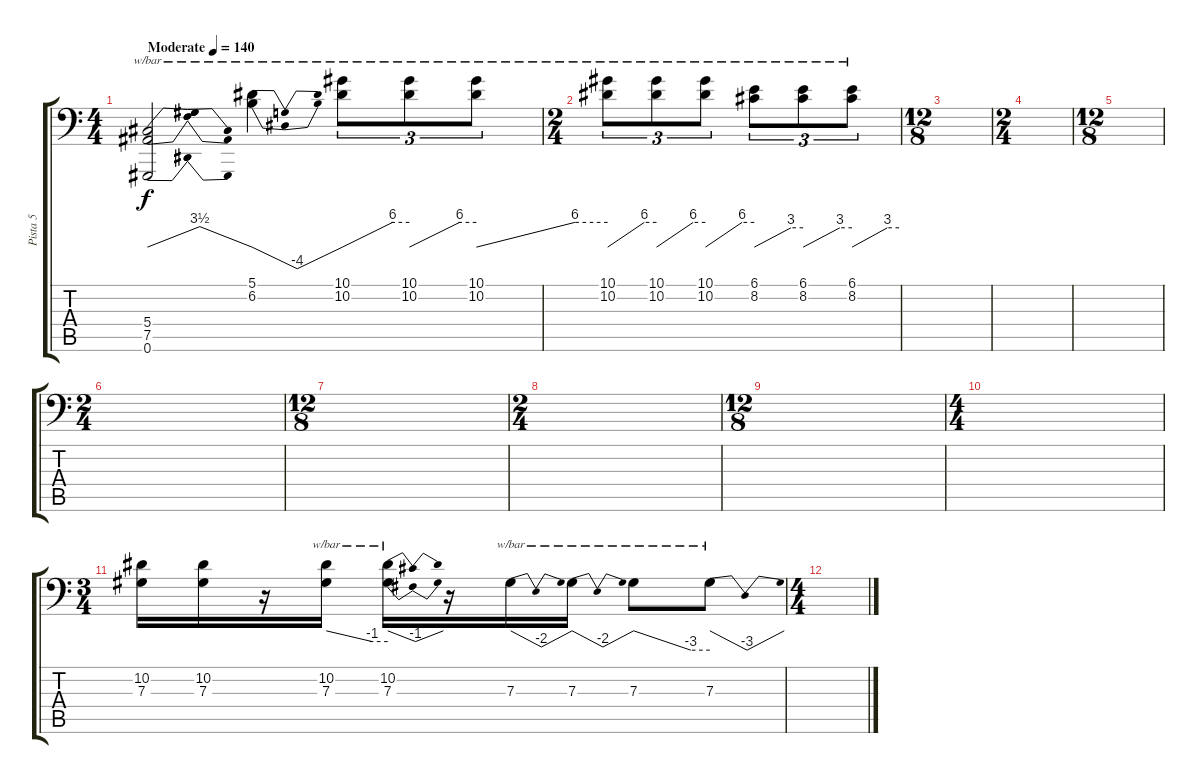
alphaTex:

\track ("Pista 5" "Pista 5") {instrument lead2sawtooth}
\staff {score tabs}
\tuning (Bb3 F3 Db3 Ab2 Eb2 Ab1) {hide}
\ts (4 4)
\tempo (140 "Moderate")
\clef f4
\ks c
(5.4 7.5 0.6).2{tbe (dip default 0 0 30 14 60 0) dy f instrument lead2sawtooth} (5.1 6.2).4{tbe (dip default 0 0 30 -16 60 0)} (10.1 10.2).8{tu (3 2) tbe (custom default 0 0 45 24 60 24)} (10.1 10.2).8{tu (3 2) tbe (custom default 0 0 45 24 60 24)} (10.1 10.2).8{tu (3 2) tbe (custom default 0 0 45 24 60 24)} |
\ts (2 4)
(10.1 10.2).8{tu (3 2) tbe (custom default 0 0 45 24 60 24)} (10.1 10.2).8{tu (3 2) tbe (custom default 0 0 45 24 60 24)} (10.1 10.2).8{tu (3 2) tbe (custom default 0 0 45 24 60 24)} (6.1 8.2).8{tu (3 2) tbe (custom default 0 0 45 12 60 12)} (6.1 8.2).8{tu (3 2) tbe (custom default 0 0 45 12 60 12)} (6.1 8.2).8{tu (3 2) tbe (custom default 0 0 45 12 60 12)} |
\ts (12 8)
|
\ts (2 4)
|
\ts (12 8)
|
\ts (2 4)
|
\ts (12 8)
|
\ts (2 4)
|
\ts (12 8)
|
\ts (4 4)
|
\ts (3 4)
(10.2 7.3).16 (10.2 7.3).16 r.16 (10.2 7.3).16{tbe (custom default 0 0 45 -4 60 -4)} (10.2 7.3).16{tbe (dip default 0 0 30 -4 60 0)} r.16 7.3.16{tbe (dip default 0 0 30 -8 60 0)} 7.3.16{tbe (dip default 0 0 30 -8 60 0)} 7.3.8{tbe (custom default 0 0 45 -12 60 -12)} 7.3.8{tbe (dip default 0 0 30 -12 60 0)} |
\ts (4 4)
